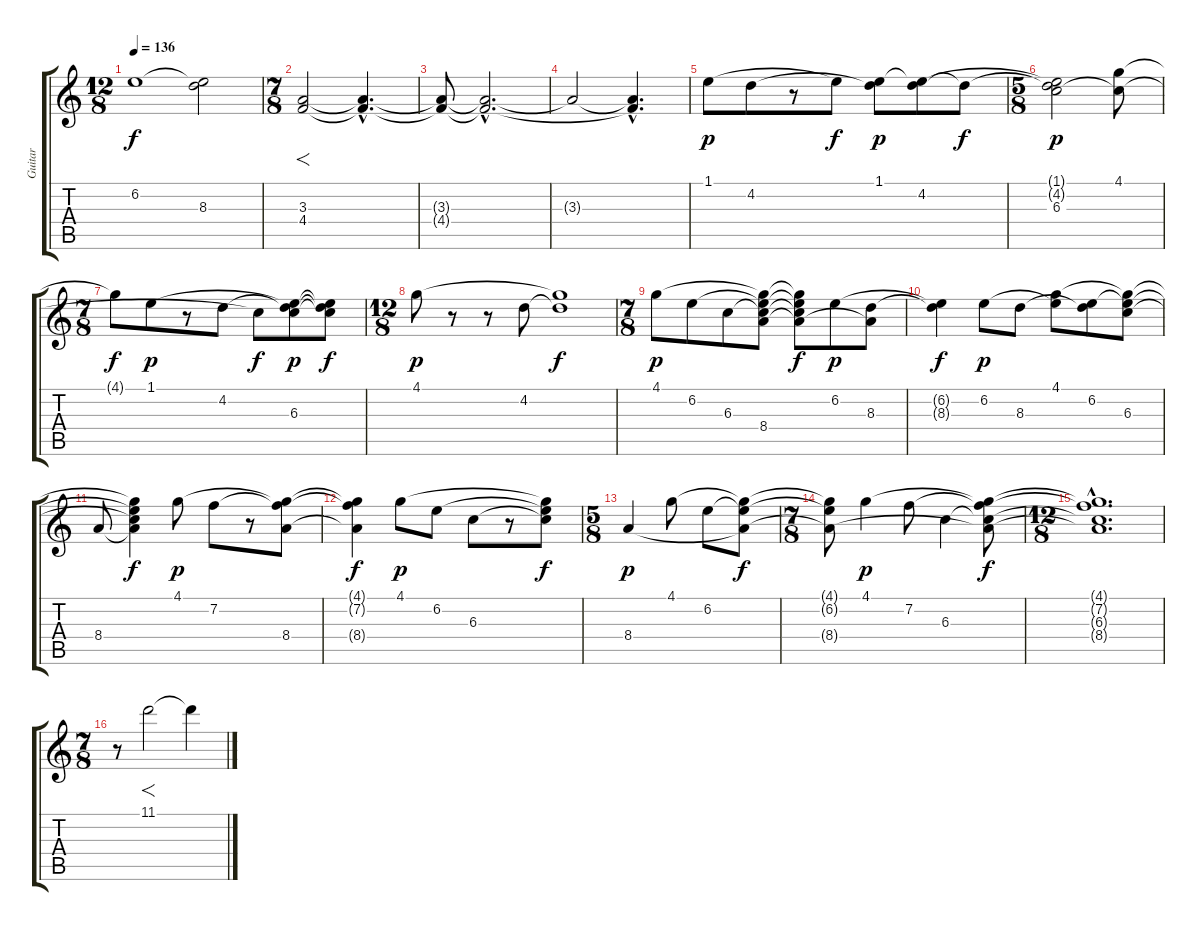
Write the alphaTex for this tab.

\track ("Guitar" "Guitar") {instrument distortionguitar}
\staff {score tabs}
\tuning (Eb4 Bb3 Gb3 Db3 Ab2 Eb2) {hide}
\ts (12 8)
\tempo 136
\clef g2
\ks c
6.2{t}.1{dy f} (6.2{t} 8.3{t}).2 |
\ts (7 8)
(3.3 4.4).2{f} (3.3{hac t} 4.4{hac t}).4{d} |
(3.3{t} 4.4{t}).8 (3.3{hac t} 4.4{hac t}).2{d} |
3.3{t}.2 (3.3{hac t} 4.4{hac t}).4{d} |
1.1.8{dy p} 4.2.8 r.8 1.1{t}.8{dy f} (1.1 4.2{t}).8{dy p} (1.1{t} 4.2).8 4.2{t}.8{dy f} |
\ts (5 8)
(1.1{t} 4.2{t} 6.3).2{dy p} (4.1 6.3{t}).8 |
\ts (7 8)
4.1{t}.8{dy f} 1.1.8{dy p} r.8 4.2.8 6.3{t}.8{dy f} (1.1{t} 4.2{t} 6.3).8{dy p} (1.1{t} 4.2{t} 6.3{t}).8{dy f} |
\ts (12 8)
4.1.8{dy p} r.8 r.8 4.2.8 (4.1{t} 4.2{t}).1{dy f} |
\ts (7 8)
4.1.8{dy p} 6.2.8 6.3.8 (4.1{t} 6.2{t} 6.3{t} 8.4).8 (4.1{t} 6.2{t} 6.3{t} 8.4{t}).8{dy f} 6.2.8{dy p} (8.3 8.4{t}).8 |
(6.2{t} 8.3{t}).4{dy f} 6.2.8{dy p} 8.3.8 (4.1 6.2{t}).8 (6.2 8.3{t}).8 (4.1{t} 6.2{t} 6.3).8 |
8.4.8 (4.1{t} 6.2{t} 6.3{t} 8.4{t}).4{dy f} 4.1.8{dy p} 7.2.8 r.8 (4.1{t} 7.2{t} 8.4).8 |
(4.1{t} 7.2{t} 8.4{t}).4{dy f} 4.1.8{dy p} 6.2.8 6.3.8 r.8 (4.1{t} 6.2{t} 6.3{t}).8{dy f} |
\ts (5 8)
8.4.4{dy p} 4.1.8 6.2.8 (4.1{t} 6.2{t} 8.4{t}).8{dy f} |
\ts (7 8)
(4.1{t} 6.2{t} 8.4{t}).8 4.1.4{dy p} 7.2.8 6.3.4 (4.1{t} 7.2{t} 6.3{t} 8.4{t}).8{dy f} |
\ts (12 8)
(4.1{hac t} 7.2{hac t} 6.3{hac t} 8.4{hac t}).1{d} |
\ts (7 8)
r.8 11.1.2{f volume 16} 11.1{t}.4
